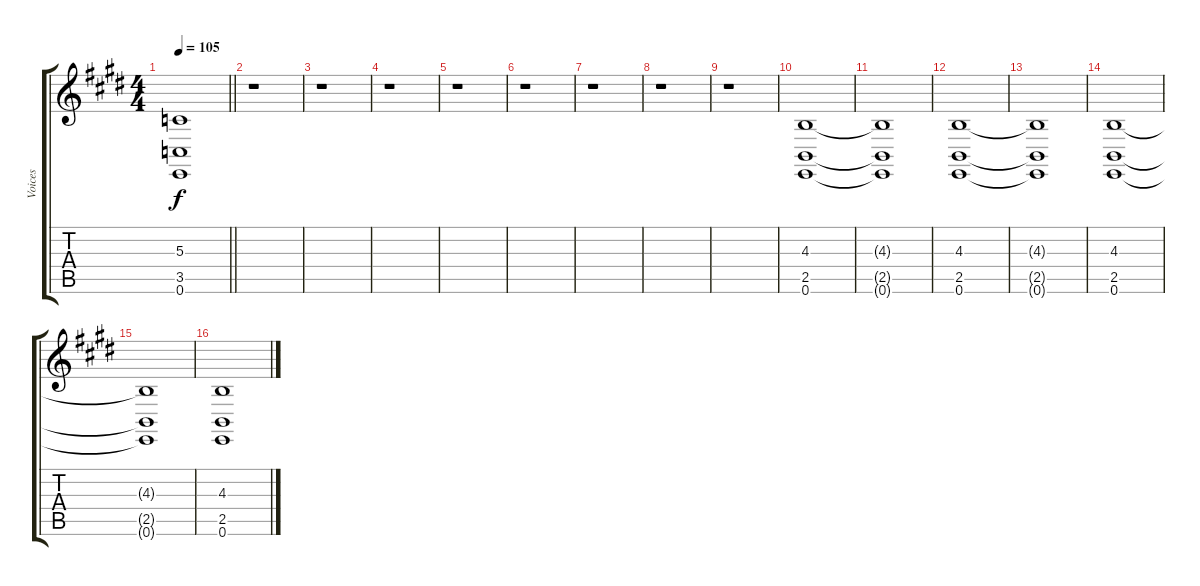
\track ("Voices" "Voices") {instrument choiraahs}
\staff {score tabs}
\tuning (E4 B3 G3 D3 A2 E2) {hide}
\ts (4 4)
\tempo 105
\clef g2
\barLineRight lightlight
\ks c#minor
(5.3{t} 3.5{t} 0.6{t}).1{dy f} |
\ks e
r.1 |
\ks c#minor
r.1 |
\ks e
r.1 |
\ks c#minor
r.1 |
\ks e
r.1 |
\ks c#minor
r.1 |
\ks e
r.1 |
\ks c#minor
r.1 |
\ks e
(4.3 2.5 0.6).1 |
\ks c#minor
(4.3{t} 2.5{t} 0.6{t}).1 |
\ks e
(4.3 2.5 0.6).1 |
\ks c#minor
(4.3{t} 2.5{t} 0.6{t}).1 |
\ks e
(4.3 2.5 0.6).1 |
\ks c#minor
(4.3{t} 2.5{t} 0.6{t}).1 |
\ks e
(4.3 2.5 0.6).1
